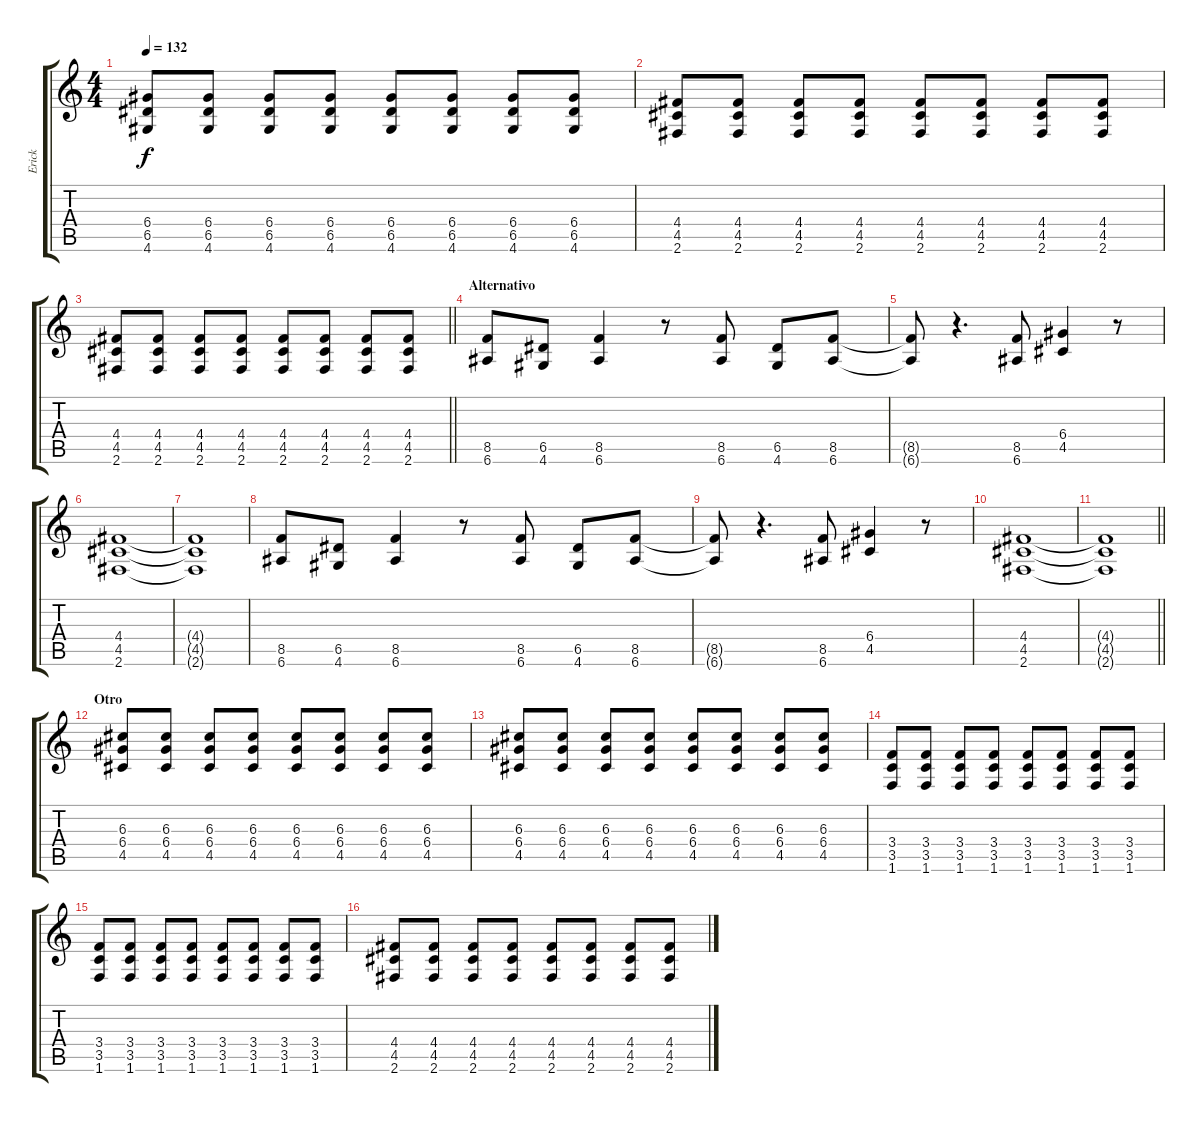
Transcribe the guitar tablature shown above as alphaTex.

\track ("Erick" "Erick") {instrument distortionguitar}
\staff {score tabs}
\tuning (E4 B3 G3 D3 A2 E2) {hide}
\ts (4 4)
\tempo 132
\clef g2
\ks c
(6.4 6.5 4.6).8{dy f} (6.4 6.5 4.6).8 (6.4 6.5 4.6).8 (6.4 6.5 4.6).8 (6.4 6.5 4.6).8 (6.4 6.5 4.6).8 (6.4 6.5 4.6).8 (6.4 6.5 4.6).8 |
(4.4 4.5 2.6).8 (4.4 4.5 2.6).8 (4.4 4.5 2.6).8 (4.4 4.5 2.6).8 (4.4 4.5 2.6).8 (4.4 4.5 2.6).8 (4.4 4.5 2.6).8 (4.4 4.5 2.6).8 |
\barLineRight lightlight
(4.4 4.5 2.6).8 (4.4 4.5 2.6).8 (4.4 4.5 2.6).8 (4.4 4.5 2.6).8 (4.4 4.5 2.6).8 (4.4 4.5 2.6).8 (4.4 4.5 2.6).8 (4.4 4.5 2.6).8 |
\section ("" "Alternativo")
(8.5 6.6).8 (6.5 4.6).8 (8.5 6.6).4 r.8 (8.5 6.6).8 (6.5 4.6).8 (8.5 6.6).8 |
(8.5{t} 6.6{t}).8 r.4{d} (8.5 6.6).8 (6.4 4.5).4 r.8 |
(4.4 4.5 2.6).1 |
(4.4{t} 4.5{t} 2.6{t}).1 |
(8.5 6.6).8 (6.5 4.6).8 (8.5 6.6).4 r.8 (8.5 6.6).8 (6.5 4.6).8 (8.5 6.6).8 |
(8.5{t} 6.6{t}).8 r.4{d} (8.5 6.6).8 (6.4 4.5).4 r.8 |
(4.4 4.5 2.6).1 |
\barLineRight lightlight
(4.4{t} 4.5{t} 2.6{t}).1 |
\section ("" "Otro")
(6.3 6.4 4.5).8 (6.3 6.4 4.5).8 (6.3 6.4 4.5).8 (6.3 6.4 4.5).8 (6.3 6.4 4.5).8 (6.3 6.4 4.5).8 (6.3 6.4 4.5).8 (6.3 6.4 4.5).8 |
(6.3 6.4 4.5).8 (6.3 6.4 4.5).8 (6.3 6.4 4.5).8 (6.3 6.4 4.5).8 (6.3 6.4 4.5).8 (6.3 6.4 4.5).8 (6.3 6.4 4.5).8 (6.3 6.4 4.5).8 |
(3.4 3.5 1.6).8 (3.4 3.5 1.6).8 (3.4 3.5 1.6).8 (3.4 3.5 1.6).8 (3.4 3.5 1.6).8 (3.4 3.5 1.6).8 (3.4 3.5 1.6).8 (3.4 3.5 1.6).8 |
(3.4 3.5 1.6).8 (3.4 3.5 1.6).8 (3.4 3.5 1.6).8 (3.4 3.5 1.6).8 (3.4 3.5 1.6).8 (3.4 3.5 1.6).8 (3.4 3.5 1.6).8 (3.4 3.5 1.6).8 |
(4.4 4.5 2.6).8 (4.4 4.5 2.6).8 (4.4 4.5 2.6).8 (4.4 4.5 2.6).8 (4.4 4.5 2.6).8 (4.4 4.5 2.6).8 (4.4 4.5 2.6).8 (4.4 4.5 2.6).8
